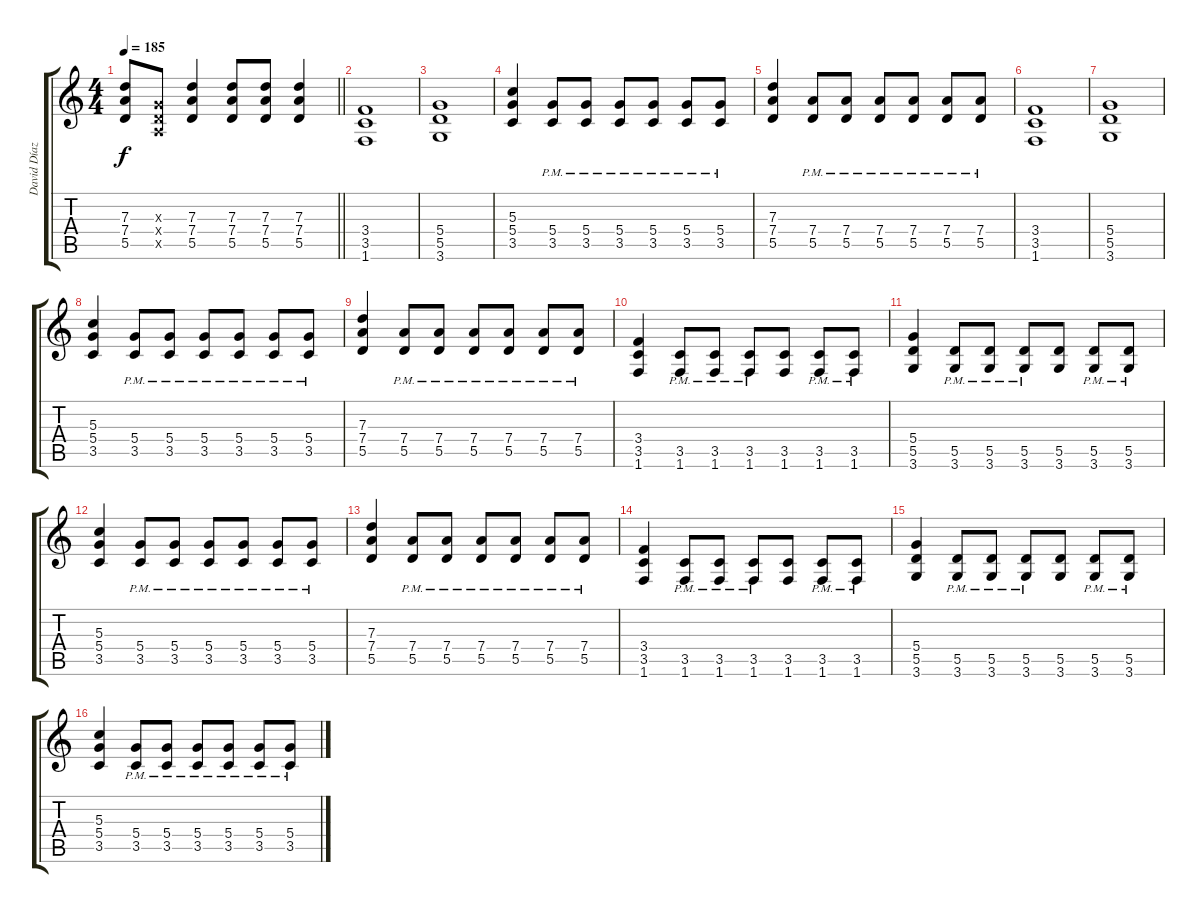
\track ("David Díaz 'Kolibrí' - Guitarra" "David Díaz") {instrument overdrivenguitar}
\staff {score tabs}
\tuning (E4 B3 G3 D3 A2 E2) {hide}
\ts (4 4)
\tempo 185
\clef g2
\barLineRight lightlight
\ks c
(7.3 7.4 5.5).8{dy f} (0.3{x} 0.4{x} 0.5{x}).8 (7.3 7.4 5.5).4 (7.3 7.4 5.5).8 (7.3 7.4 5.5).8 (7.3 7.4 5.5).4 |
(3.4 3.5 1.6).1 |
(5.4 5.5 3.6).1 |
(5.3 5.4 3.5).4 (5.4{pm} 3.5{pm}).8 (5.4{pm} 3.5{pm}).8 (5.4{pm} 3.5{pm}).8 (5.4{pm} 3.5{pm}).8 (5.4{pm} 3.5{pm}).8 (5.4{pm} 3.5{pm}).8 |
(7.3 7.4 5.5).4 (7.4{pm} 5.5{pm}).8 (7.4{pm} 5.5{pm}).8 (7.4{pm} 5.5{pm}).8 (7.4{pm} 5.5{pm}).8 (7.4{pm} 5.5{pm}).8 (7.4{pm} 5.5{pm}).8 |
(3.4 3.5 1.6).1 |
(5.4 5.5 3.6).1 |
(5.3 5.4 3.5).4 (5.4{pm} 3.5{pm}).8 (5.4{pm} 3.5{pm}).8 (5.4{pm} 3.5{pm}).8 (5.4{pm} 3.5{pm}).8 (5.4{pm} 3.5{pm}).8 (5.4{pm} 3.5{pm}).8 |
(7.3 7.4 5.5).4 (7.4{pm} 5.5{pm}).8 (7.4{pm} 5.5{pm}).8 (7.4{pm} 5.5{pm}).8 (7.4{pm} 5.5{pm}).8 (7.4{pm} 5.5{pm}).8 (7.4{pm} 5.5{pm}).8 |
(3.4 3.5 1.6).4 (3.5{pm} 1.6{pm}).8 (3.5{pm} 1.6{pm}).8 (3.5{pm} 1.6{pm}).8 (3.5 1.6).8 (3.5{pm} 1.6{pm}).8 (3.5{pm} 1.6{pm}).8 |
(5.4 5.5 3.6).4 (5.5{pm} 3.6{pm}).8 (5.5{pm} 3.6{pm}).8 (5.5{pm} 3.6{pm}).8 (5.5 3.6).8 (5.5{pm} 3.6{pm}).8 (5.5{pm} 3.6{pm}).8 |
(5.3 5.4 3.5).4 (5.4{pm} 3.5{pm}).8 (5.4{pm} 3.5{pm}).8 (5.4{pm} 3.5{pm}).8 (5.4{pm} 3.5{pm}).8 (5.4{pm} 3.5{pm}).8 (5.4{pm} 3.5{pm}).8 |
(7.3 7.4 5.5).4 (7.4{pm} 5.5{pm}).8 (7.4{pm} 5.5{pm}).8 (7.4{pm} 5.5{pm}).8 (7.4{pm} 5.5{pm}).8 (7.4{pm} 5.5{pm}).8 (7.4{pm} 5.5{pm}).8 |
(3.4 3.5 1.6).4 (3.5{pm} 1.6{pm}).8 (3.5{pm} 1.6{pm}).8 (3.5{pm} 1.6{pm}).8 (3.5 1.6).8 (3.5{pm} 1.6{pm}).8 (3.5{pm} 1.6{pm}).8 |
(5.4 5.5 3.6).4 (5.5{pm} 3.6{pm}).8 (5.5{pm} 3.6{pm}).8 (5.5{pm} 3.6{pm}).8 (5.5 3.6).8 (5.5{pm} 3.6{pm}).8 (5.5{pm} 3.6{pm}).8 |
(5.3 5.4 3.5).4 (5.4{pm} 3.5{pm}).8 (5.4{pm} 3.5{pm}).8 (5.4{pm} 3.5{pm}).8 (5.4{pm} 3.5{pm}).8 (5.4{pm} 3.5{pm}).8 (5.4{pm} 3.5{pm}).8
